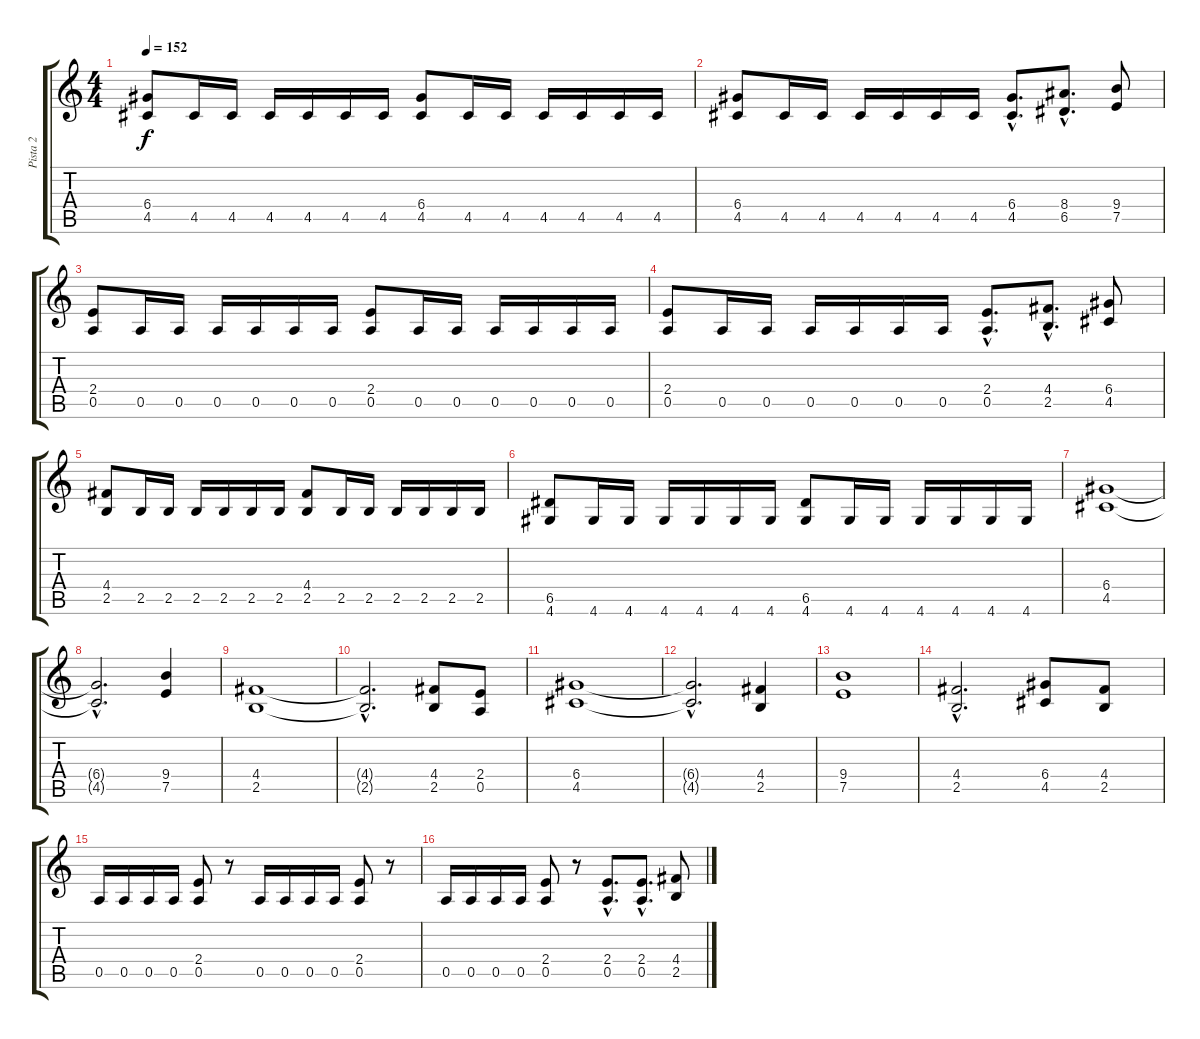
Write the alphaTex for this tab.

\track ("Pista 2" "Pista 2") {instrument distortionguitar}
\staff {score tabs}
\tuning (E4 B3 G3 D3 A2 E2) {hide}
\ts (4 4)
\tempo 152
\clef g2
\ks c
(6.4 4.5).8{dy f} 4.5.16 4.5.16 4.5.16 4.5.16 4.5.16 4.5.16 (6.4 4.5).8 4.5.16 4.5.16 4.5.16 4.5.16 4.5.16 4.5.16 |
(6.4 4.5).8 4.5.16 4.5.16 4.5.16 4.5.16 4.5.16 4.5.16 (6.4{hac} 4.5{hac}).8{d} (8.4{hac} 6.5{hac}).8{d} (9.4 7.5).8 |
(2.4 0.5).8 0.5.16 0.5.16 0.5.16 0.5.16 0.5.16 0.5.16 (2.4 0.5).8 0.5.16 0.5.16 0.5.16 0.5.16 0.5.16 0.5.16 |
(2.4 0.5).8 0.5.16 0.5.16 0.5.16 0.5.16 0.5.16 0.5.16 (2.4{hac} 0.5{hac}).8{d} (4.4{hac} 2.5{hac}).8{d} (6.4 4.5).8 |
(4.4 2.5).8 2.5.16 2.5.16 2.5.16 2.5.16 2.5.16 2.5.16 (4.4 2.5).8 2.5.16 2.5.16 2.5.16 2.5.16 2.5.16 2.5.16 |
(6.5 4.6).8 4.6.16 4.6.16 4.6.16 4.6.16 4.6.16 4.6.16 (6.5 4.6).8 4.6.16 4.6.16 4.6.16 4.6.16 4.6.16 4.6.16 |
(6.4 4.5).1 |
(6.4{hac t} 4.5{hac t}).2{d} (9.4 7.5).4 |
(4.4 2.5).1 |
(4.4{hac t} 2.5{hac t}).2{d} (4.4 2.5).8 (2.4 0.5).8 |
(6.4 4.5).1 |
(6.4{hac t} 4.5{hac t}).2{d} (4.4 2.5).4 |
(9.4 7.5).1 |
(4.4{hac} 2.5{hac}).2{d} (6.4 4.5).8 (4.4 2.5).8 |
0.5.16 0.5.16 0.5.16 0.5.16 (2.4 0.5).8 r.8 0.5.16 0.5.16 0.5.16 0.5.16 (2.4 0.5).8 r.8 |
0.5.16 0.5.16 0.5.16 0.5.16 (2.4 0.5).8 r.8 (2.4{hac} 0.5{hac}).8{d} (2.4{hac} 0.5{hac}).8{d} (4.4 2.5).8
